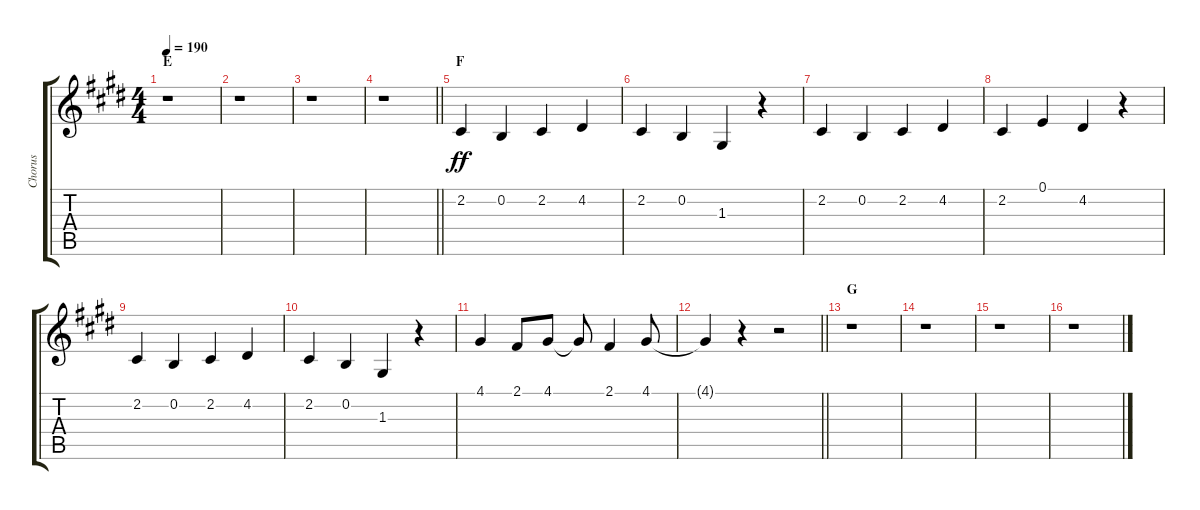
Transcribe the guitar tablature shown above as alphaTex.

\track ("Chorus" "Chorus") {instrument voiceoohs}
\staff {score tabs}
\tuning (E4 B3 G3 D3 A2 E2) {hide}
\ts (4 4)
\section ("" "E")
\tempo 190
\clef g2
\ks e
r.1{dy ff} |
r.1 |
r.1 |
\barLineRight lightlight
r.1 |
\section ("" "F")
2.2.4 0.2.4 2.2.4 4.2.4 |
2.2.4 0.2.4 1.3.4 r.4 |
2.2.4 0.2.4 2.2.4 4.2.4 |
2.2.4 0.1.4 4.2.4 r.4 |
2.2.4 0.2.4 2.2.4 4.2.4 |
2.2.4 0.2.4 1.3.4 r.4 |
4.1.4 2.1.8 4.1.8 4.1{t}.8 2.1.4 4.1.8 |
\barLineRight lightlight
4.1{t}.4 r.4 r.2 |
\section ("" "G")
r.1 |
r.1 |
r.1 |
r.1
